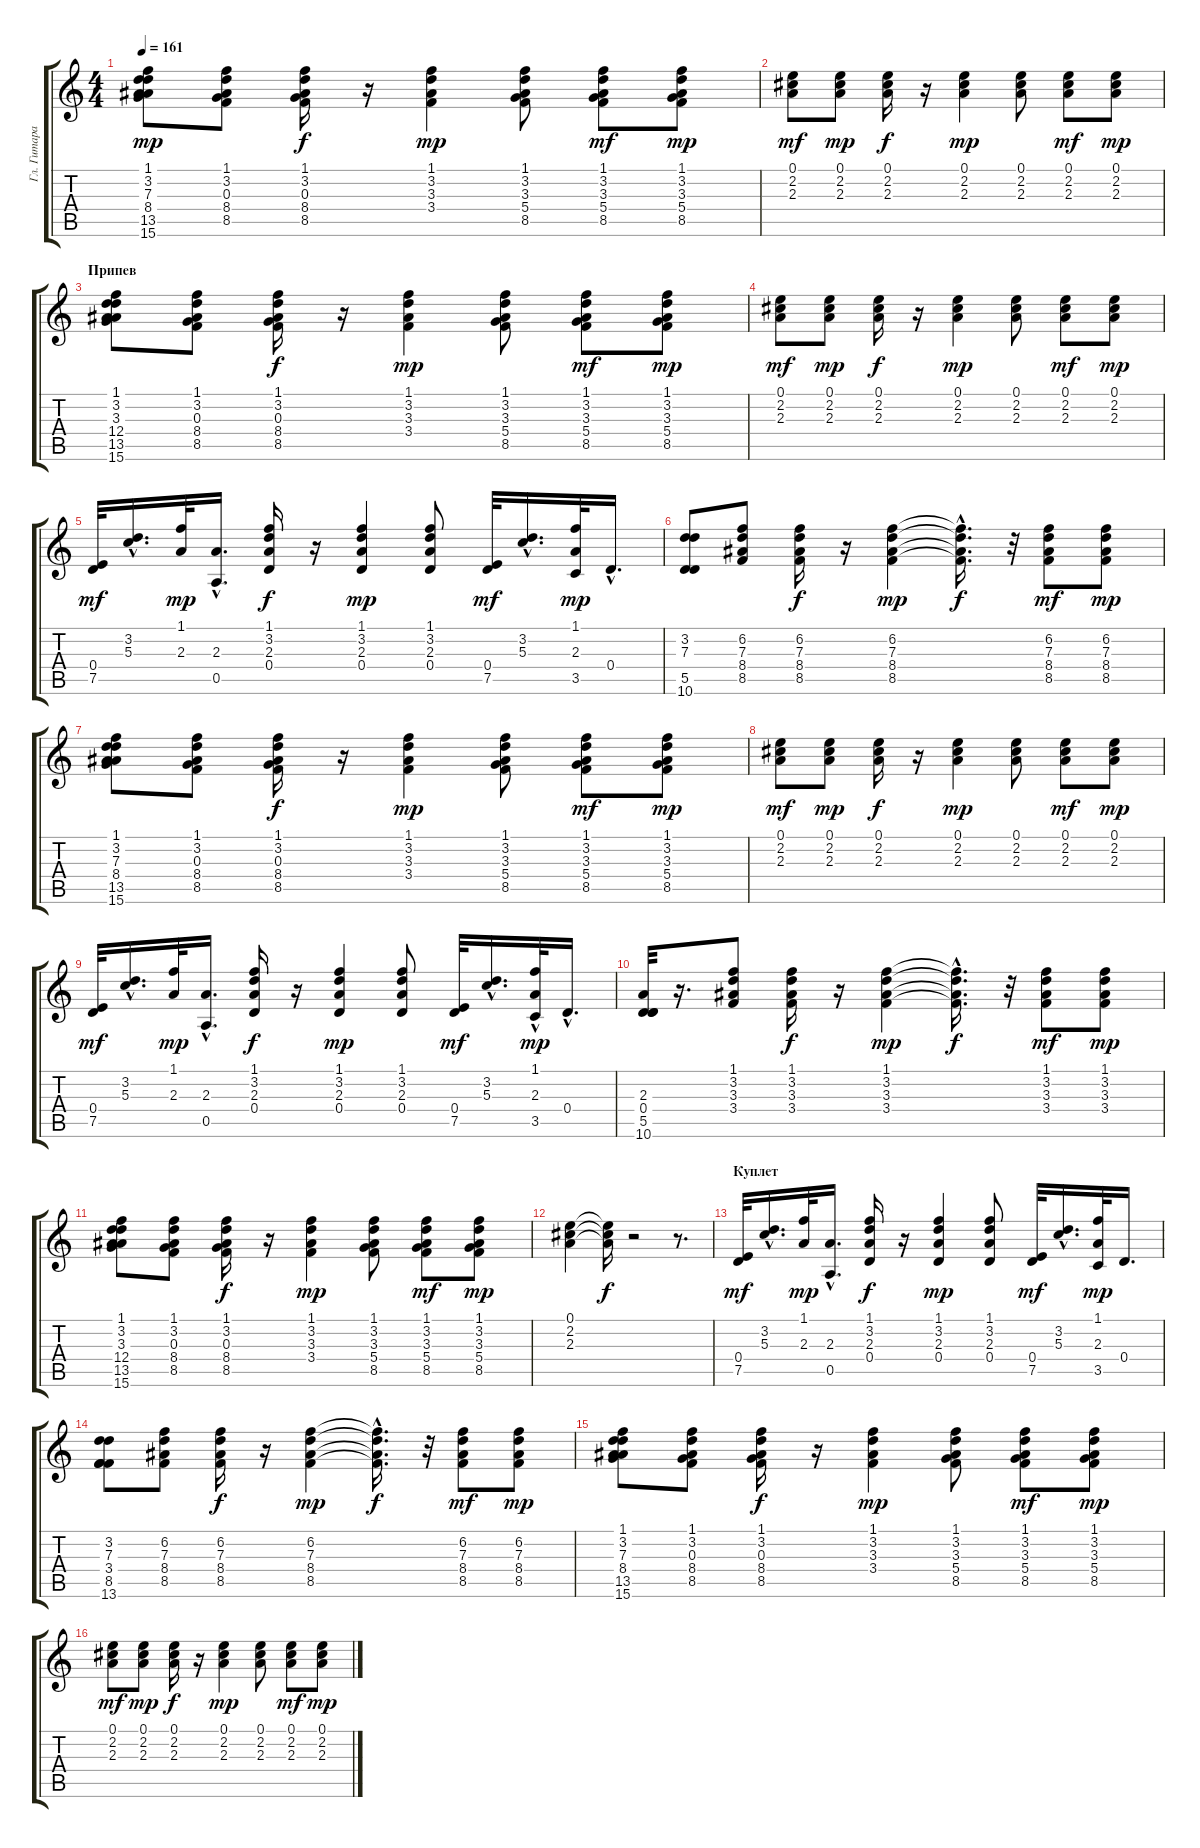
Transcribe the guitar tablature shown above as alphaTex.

\track ("Гл. Гитара" "Гл. Гитара") {instrument acousticguitarsteel}
\staff {score tabs}
\tuning (E4 B3 G3 D3 A2 E2) {hide}
\ts (4 4)
\tempo 161
\clef g2
\ks c
(1.1 3.2 7.3 8.4 13.5 15.6).8{dy mp} (1.1 3.2 0.3 8.4 8.5).8 (1.1 3.2 0.3 8.4 8.5).16{dy f} r.16 (1.1 3.2 3.3 3.4).4{dy mp} (1.1 3.2 3.3 5.4 8.5).8 (1.1 3.2 3.3 5.4 8.5).8{dy mf} (1.1 3.2 3.3 5.4 8.5).8{dy mp} |
(0.1 2.2 2.3).8{dy mf} (0.1 2.2 2.3).8{dy mp} (0.1 2.2 2.3).16{dy f} r.16 (0.1 2.2 2.3).4{dy mp} (0.1 2.2 2.3).8 (0.1 2.2 2.3).8{dy mf} (0.1 2.2 2.3).8{dy mp} |
\section ("" "Припев")
(1.1 3.2 3.3 12.4 13.5 15.6).8 (1.1 3.2 0.3 8.4 8.5).8 (1.1 3.2 0.3 8.4 8.5).16{dy f} r.16 (1.1 3.2 3.3 3.4).4{dy mp} (1.1 3.2 3.3 5.4 8.5).8 (1.1 3.2 3.3 5.4 8.5).8{dy mf} (1.1 3.2 3.3 5.4 8.5).8{dy mp} |
(0.1 2.2 2.3).8{dy mf} (0.1 2.2 2.3).8{dy mp} (0.1 2.2 2.3).16{dy f} r.16 (0.1 2.2 2.3).4{dy mp} (0.1 2.2 2.3).8 (0.1 2.2 2.3).8{dy mf} (0.1 2.2 2.3).8{dy mp} |
(0.4 7.5).32{dy mf} (3.2{hac} 5.3{hac}).16{d} (1.1 2.3).32{dy mp} (2.3{hac} 0.5{hac}).16{d} (1.1 3.2 2.3 0.4).16{dy f} r.16 (1.1 3.2 2.3 0.4).4{dy mp} (1.1 3.2 2.3 0.4).8 (0.4 7.5).32{dy mf} (3.2{hac} 5.3{hac}).16{d} (1.1 2.3 3.5).32{dy mp} 0.4{hac}.16{d} |
(3.2 7.3 5.5 10.6).8 (6.2 7.3 8.4 8.5).8 (6.2 7.3 8.4 8.5).16{dy f} r.16 (6.2 7.3 8.4 8.5).4{dy mp} (6.2{hac t} 7.3{hac t} 8.4{hac t} 8.5{hac t}).16{d dy f} r.32 (6.2 7.3 8.4 8.5).8{dy mf} (6.2 7.3 8.4 8.5).8{dy mp} |
(1.1 3.2 7.3 8.4 13.5 15.6).8 (1.1 3.2 0.3 8.4 8.5).8 (1.1 3.2 0.3 8.4 8.5).16{dy f} r.16 (1.1 3.2 3.3 3.4).4{dy mp} (1.1 3.2 3.3 5.4 8.5).8 (1.1 3.2 3.3 5.4 8.5).8{dy mf} (1.1 3.2 3.3 5.4 8.5).8{dy mp} |
(0.1 2.2 2.3).8{dy mf} (0.1 2.2 2.3).8{dy mp} (0.1 2.2 2.3).16{dy f} r.16 (0.1 2.2 2.3).4{dy mp} (0.1 2.2 2.3).8 (0.1 2.2 2.3).8{dy mf} (0.1 2.2 2.3).8{dy mp} |
(0.4 7.5).32{dy mf} (3.2{hac} 5.3{hac}).16{d} (1.1 2.3).32{dy mp} (2.3{hac} 0.5{hac}).16{d} (1.1 3.2 2.3 0.4).16{dy f} r.16 (1.1 3.2 2.3 0.4).4{dy mp} (1.1 3.2 2.3 0.4).8 (0.4 7.5).32{dy mf} (3.2{hac} 5.3{hac}).16{d} (1.1 2.3{hac} 3.5).32{dy mp} 0.4{hac}.16{d} |
(2.3 0.4 5.5 10.6).32 r.16{d} (1.1 3.2 3.3 3.4).8 (1.1 3.2 3.3 3.4).16{dy f} r.16 (1.1 3.2 3.3 3.4).4{dy mp} (1.1{hac t} 3.2{hac t} 3.3{hac t} 3.4{hac t}).16{d dy f} r.32 (1.1 3.2 3.3 3.4).8{dy mf} (1.1 3.2 3.3 3.4).8{dy mp} |
(1.1 3.2 3.3 12.4 13.5 15.6).8 (1.1 3.2 0.3 8.4 8.5).8 (1.1 3.2 0.3 8.4 8.5).16{dy f} r.16 (1.1 3.2 3.3 3.4).4{dy mp} (1.1 3.2 3.3 5.4 8.5).8 (1.1 3.2 3.3 5.4 8.5).8{dy mf} (1.1 3.2 3.3 5.4 8.5).8{dy mp} |
(0.1 2.2 2.3).4 (0.1{t} 2.2{t} 2.3{t}).16{dy f} r.2 r.8{d} |
\section ("" "Куплет")
(0.4 7.5).32{dy mf} (3.2{hac} 5.3{hac}).16{d} (1.1 2.3).32{dy mp} (2.3{hac} 0.5{hac}).16{d} (1.1 3.2 2.3 0.4).16{dy f} r.16 (1.1 3.2 2.3 0.4).4{dy mp} (1.1 3.2 2.3 0.4).8 (0.4 7.5).32{dy mf} (3.2{hac} 5.3{hac}).16{d} (1.1 2.3 3.5).32{dy mp} 0.4.16{d} |
(3.2 7.3 3.4 8.5 13.6).8 (6.2 7.3 8.4 8.5).8 (6.2 7.3 8.4 8.5).16{dy f} r.16 (6.2 7.3 8.4 8.5).4{dy mp} (6.2{hac t} 7.3{hac t} 8.4{hac t} 8.5{hac t}).16{d dy f} r.32 (6.2 7.3 8.4 8.5).8{dy mf} (6.2 7.3 8.4 8.5).8{dy mp} |
(1.1 3.2 7.3 8.4 13.5 15.6).8 (1.1 3.2 0.3 8.4 8.5).8 (1.1 3.2 0.3 8.4 8.5).16{dy f} r.16 (1.1 3.2 3.3 3.4).4{dy mp} (1.1 3.2 3.3 5.4 8.5).8 (1.1 3.2 3.3 5.4 8.5).8{dy mf} (1.1 3.2 3.3 5.4 8.5).8{dy mp} |
(0.1 2.2 2.3).8{dy mf} (0.1 2.2 2.3).8{dy mp} (0.1 2.2 2.3).16{dy f} r.16 (0.1 2.2 2.3).4{dy mp} (0.1 2.2 2.3).8 (0.1 2.2 2.3).8{dy mf} (0.1 2.2 2.3).8{dy mp}
